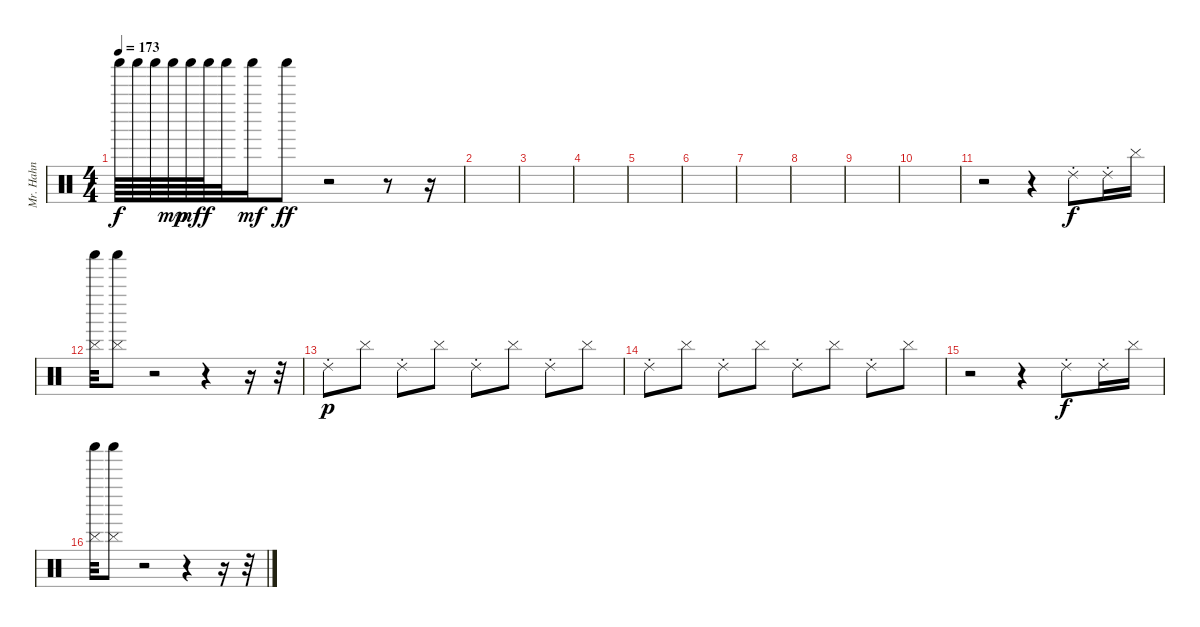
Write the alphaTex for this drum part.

\track ("Mr. Hahn" "Mr. Hahn") {instrument percussion}
\staff {score}
\articulation defaults
\ts (4 4)
\tempo 173
\clef neutral
\ks c "Shaker (hit)".64{dy f} "Shaker (hit)".64 "Shaker (hit)".64 "Shaker (hit)".64{dy mp} "Shaker (hit)".64{dy mf} "Shaker (hit)".64{dy f} "Shaker (hit)".32 "Shaker (hit)".16{dy mf} "Shaker (hit)".8{dy ff}
r.2 r.8 r.16 |
|
|
|
|
|
|
|
|
|
r.2 r.4 "Ride (choke) 2".8{dy f} "Ride (choke) 2".16 "Cymbal (hit)".16 |
("Cymbal (hit)" "Shaker (hit)").32 ("Shaker (hit)" "Cymbal (hit)").8 r.2 r.4 r.16 r.32 |
"Ride (choke) 2".8{dy p} "Cymbal (hit)".8 "Ride (choke) 2".8 "Cymbal (hit)".8 "Ride (choke) 2".8 "Cymbal (hit)".8 "Ride (choke) 2".8 "Cymbal (hit)".8 |
"Ride (choke) 2".8 "Cymbal (hit)".8 "Ride (choke) 2".8 "Cymbal (hit)".8 "Ride (choke) 2".8 "Cymbal (hit)".8 "Ride (choke) 2".8 "Cymbal (hit)".8 |
r.2 r.4 "Ride (choke) 2".8{dy f} "Ride (choke) 2".16 "Cymbal (hit)".16 |
("Cymbal (hit)" "Shaker (hit)").32 ("Shaker (hit)" "Cymbal (hit)").8 r.2 r.4 r.16 r.32
